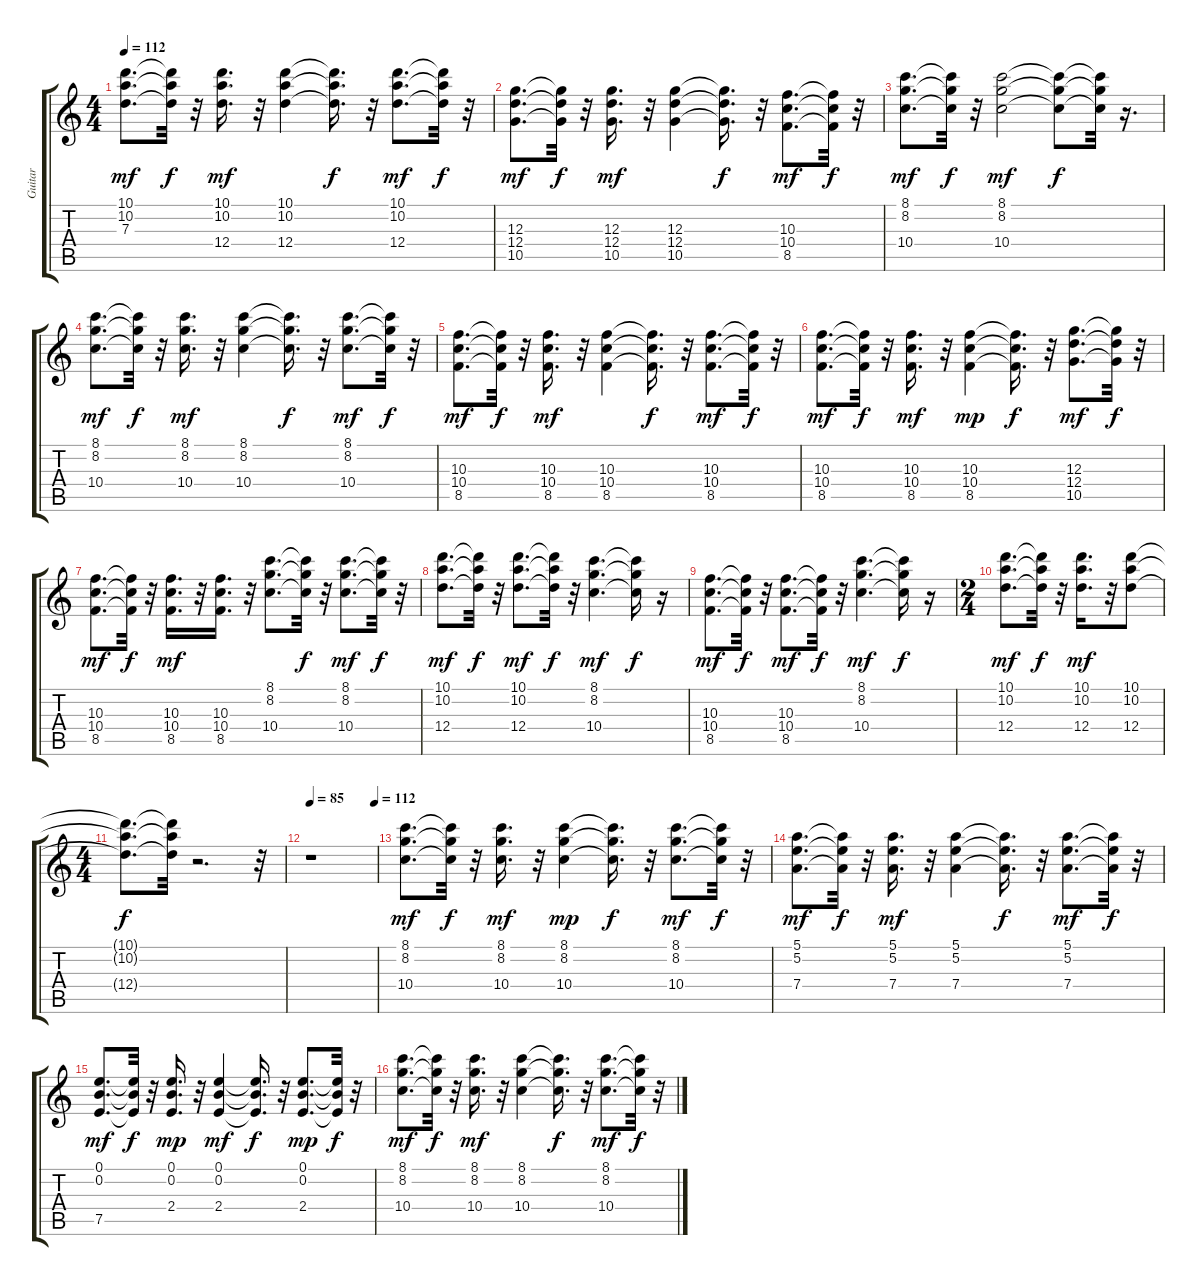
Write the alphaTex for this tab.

\track ("Guitar" "Guitar") {instrument acousticguitarsteel}
\staff {score tabs}
\tuning (E4 B3 G3 D3 A2 E2) {hide}
\ts (4 4)
\tempo 112
\clef g2
\ks c
(10.1 10.2 7.3).8{d dy mf} (10.1{t} 10.2{t} 7.3{t}).32{dy f} r.32 (10.1 10.2 12.4).16{d dy mf} r.32 (10.1 10.2 12.4).4 (10.1{t} 10.2{t} 12.4{t}).16{d dy f} r.32 (10.1 10.2 12.4).8{d dy mf} (10.1{t} 10.2{t} 12.4{t}).32{dy f} r.32 |
(12.3 12.4 10.5).8{d dy mf} (12.3{t} 12.4{t} 10.5{t}).32{dy f} r.32 (12.3 12.4 10.5).16{d dy mf} r.32 (12.3 12.4 10.5).4 (12.3{t} 12.4{t} 10.5{t}).16{d dy f} r.32 (10.3 10.4 8.5).8{d dy mf} (10.3{t} 10.4{t} 8.5{t}).32{dy f} r.32 |
(8.1 8.2 10.4).8{d dy mf} (8.1{t} 8.2{t} 10.4{t}).32{dy f} r.32 (8.1 8.2 10.4).2{dy mf} (8.1{t} 8.2{t} 10.4{t}).8{dy f} (8.1{t} 8.2{t} 10.4{t}).32 r.16{d} |
(8.1 8.2 10.4).8{d dy mf} (8.1{t} 8.2{t} 10.4{t}).32{dy f} r.32 (8.1 8.2 10.4).16{d dy mf} r.32 (8.1 8.2 10.4).4 (8.1{t} 8.2{t} 10.4{t}).16{d dy f} r.32 (8.1 8.2 10.4).8{d dy mf} (8.1{t} 8.2{t} 10.4{t}).32{dy f} r.32 |
(10.3 10.4 8.5).8{d dy mf} (10.3{t} 10.4{t} 8.5{t}).32{dy f} r.32 (10.3 10.4 8.5).16{d dy mf} r.32 (10.3 10.4 8.5).4 (10.3{t} 10.4{t} 8.5{t}).16{d dy f} r.32 (10.3 10.4 8.5).8{d dy mf} (10.3{t} 10.4{t} 8.5{t}).32{dy f} r.32 |
(10.3 10.4 8.5).8{d dy mf} (10.3{t} 10.4{t} 8.5{t}).32{dy f} r.32 (10.3 10.4 8.5).16{d dy mf} r.32 (10.3 10.4 8.5).4{dy mp} (10.3{t} 10.4{t} 8.5{t}).16{d dy f} r.32 (12.3 12.4 10.5).8{d dy mf} (12.3{t} 12.4{t} 10.5{t}).32{dy f} r.32 |
(10.3 10.4 8.5).8{d dy mf} (10.3{t} 10.4{t} 8.5{t}).32{dy f} r.32 (10.3 10.4 8.5).16{d dy mf} r.32 (10.3 10.4 8.5).16{d} r.32 (8.1 8.2 10.4).8{d} (8.1{t} 8.2{t} 10.4{t}).32{dy f} r.32 (8.1 8.2 10.4).8{d dy mf} (8.1{t} 8.2{t} 10.4{t}).32{dy f} r.32 |
(10.1 10.2 12.4).8{d dy mf} (10.1{t} 10.2{t} 12.4{t}).32{dy f} r.32 (10.1 10.2 12.4).8{d dy mf} (10.1{t} 10.2{t} 12.4{t}).32{dy f} r.32 (8.1 8.2 10.4).4{d dy mf} (8.1{t} 8.2{t} 10.4{t}).16{dy f} r.16 |
(10.3 10.4 8.5).8{d dy mf} (10.3{t} 10.4{t} 8.5{t}).32{dy f} r.32 (10.3 10.4 8.5).8{d dy mf} (10.3{t} 10.4{t} 8.5{t}).32{dy f} r.32 (8.1 8.2 10.4).4{d dy mf} (8.1{t} 8.2{t} 10.4{t}).16{dy f} r.16 |
\ts (2 4)
(10.1 10.2 12.4).8{d dy mf} (10.1{t} 10.2{t} 12.4{t}).32{dy f} r.32 (10.1 10.2 12.4).16{d dy mf} r.32 (10.1 10.2 12.4).8 |
\ts (4 4)
(10.1{t} 10.2{t} 12.4{t}).8{d dy f} (10.1{t} 10.2{t} 12.4{t}).32 r.2{d} r.32 |
\tempo 85
\tempo (112 0.96875)
r.1 |
(8.1 8.2 10.4).8{d dy mf} (8.1{t} 8.2{t} 10.4{t}).32{dy f} r.32 (8.1 8.2 10.4).16{d dy mf} r.32 (8.1 8.2 10.4).4{dy mp} (8.1{t} 8.2{t} 10.4{t}).16{d dy f} r.32 (8.1 8.2 10.4).8{d dy mf} (8.1{t} 8.2{t} 10.4{t}).32{dy f} r.32 |
(5.1 5.2 7.4).8{d dy mf} (5.1{t} 5.2{t} 7.4{t}).32{dy f} r.32 (5.1 5.2 7.4).16{d dy mf} r.32 (5.1 5.2 7.4).4 (5.1{t} 5.2{t} 7.4{t}).16{d dy f} r.32 (5.1 5.2 7.4).8{d dy mf} (5.1{t} 5.2{t} 7.4{t}).32{dy f} r.32 |
(0.1 0.2 7.5).8{d dy mf} (0.1{t} 0.2{t} 7.5{t}).32{dy f} r.32 (0.1 0.2 2.4).16{d dy mp} r.32 (0.1 0.2 2.4).4{dy mf} (0.1{t} 0.2{t} 2.4{t}).16{d dy f} r.32 (0.1 0.2 2.4).8{d dy mp} (0.1{t} 0.2{t} 2.4{t}).32{dy f} r.32 |
(8.1 8.2 10.4).8{d dy mf} (8.1{t} 8.2{t} 10.4{t}).32{dy f} r.32 (8.1 8.2 10.4).16{d dy mf} r.32 (8.1 8.2 10.4).4 (8.1{t} 8.2{t} 10.4{t}).16{d dy f} r.32 (8.1 8.2 10.4).8{d dy mf} (8.1{t} 8.2{t} 10.4{t}).32{dy f} r.32
